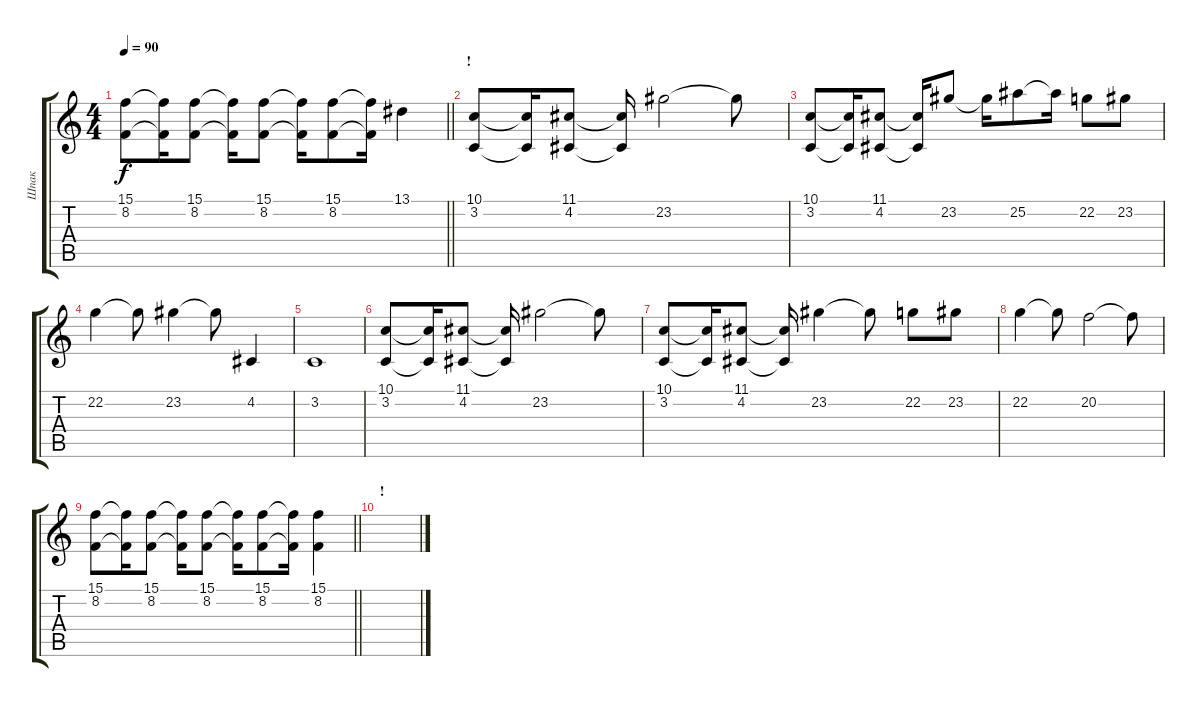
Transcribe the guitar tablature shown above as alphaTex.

\track ("Шпак" "Шпак") {instrument pad4choir}
\staff {score tabs}
\tuning (D4 A3 F3 C3 G2 C2) {hide}
\ts (4 4)
\tempo 90
\clef g2
\barLineRight lightlight
\ks c
(15.1 8.2).8{dy f} (15.1{t} 8.2{t}).16 (15.1 8.2).8 (15.1{t} 8.2{t}).16 (15.1 8.2).8 (15.1{t} 8.2{t}).16 (15.1 8.2).8 (15.1{t} 8.2{t}).16 13.1.4 |
\section ("" "!")
(10.1 3.2).8 (10.1{t} 3.2{t}).16 (11.1 4.2).8 (11.1{t} 4.2{t}).16 23.2.2 23.2{t}.8 |
(10.1 3.2).8 (10.1{t} 3.2{t}).16 (11.1 4.2).8 (11.1{t} 4.2{t}).16 23.2.8 23.2{t}.16 25.2.8 25.2{t}.16 22.2.8 23.2.8 |
22.2.4 22.2{t}.8 23.2.4 23.2{t}.8 4.2.4 |
3.2.1 |
(10.1 3.2).8 (10.1{t} 3.2{t}).16 (11.1 4.2).8 (11.1{t} 4.2{t}).16 23.2.2 23.2{t}.8 |
(10.1 3.2).8 (10.1{t} 3.2{t}).16 (11.1 4.2).8 (11.1{t} 4.2{t}).16 23.2.4 23.2{t}.8 22.2.8 23.2.8 |
22.2.4 22.2{t}.8 20.2.2 20.2{t}.8 |
\barLineRight lightlight
(15.1 8.2).8 (15.1{t} 8.2{t}).16 (15.1 8.2).8 (15.1{t} 8.2{t}).16 (15.1 8.2).8 (15.1{t} 8.2{t}).16 (15.1 8.2).8 (15.1{t} 8.2{t}).16 (15.1 8.2).4 |
\section ("" "!")
